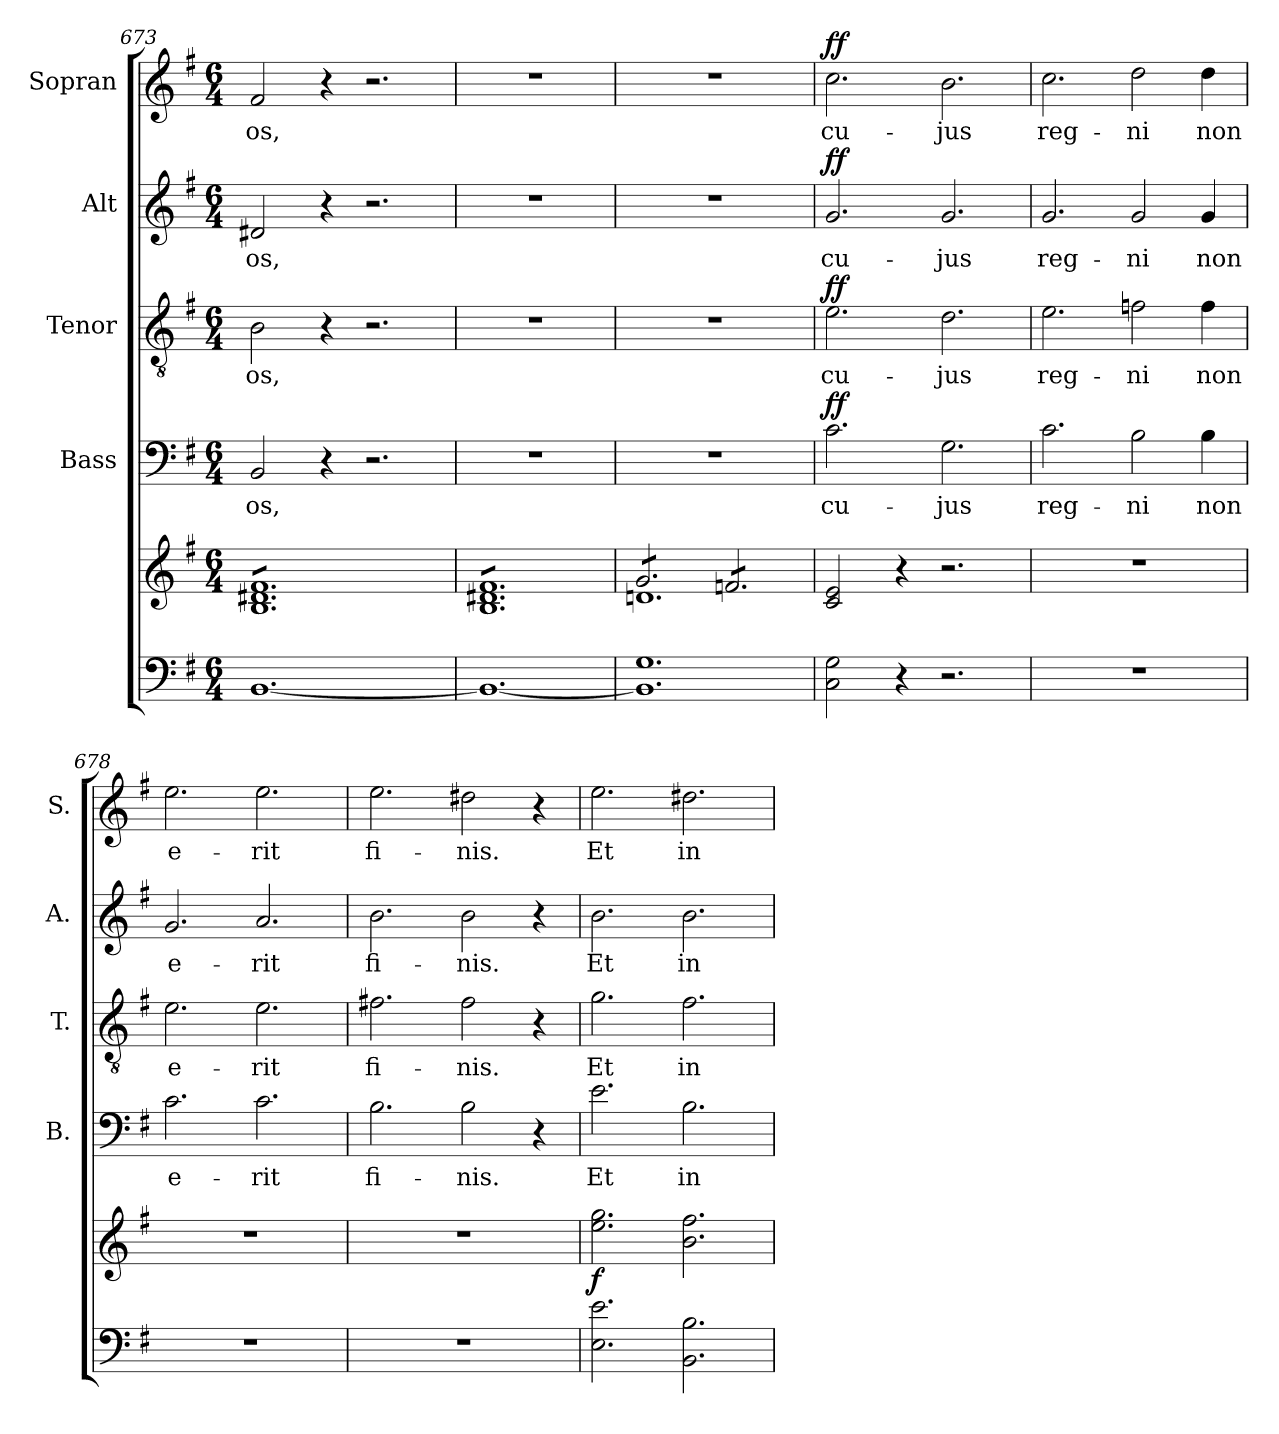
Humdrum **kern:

**kern	**kern	**dynam	**kern	**text	**dynam	**kern	**text	**dynam	**kern	**text	**dynam	**kern	**text	**dynam
*part5	*part5	*part5	*part4	*part4	*part4	*part3	*part3	*part3	*part2	*part2	*part2	*part1	*part1	*part1
*staff6	*staff5	*staff5/6	*staff4	*staff4	*staff4	*staff3	*staff3	*staff3	*staff2	*staff2	*staff2	*staff1	*staff1	*staff1
*	*	*	*I"Bass	*	*	*I"Tenor	*	*	*I"Alt	*	*	*I"Sopran	*	*
*	*	*	*I'B.	*	*	*I'T.	*	*	*I'A.	*	*	*I'S.	*	*
*clefF4	*clefG2	*	*clefF4	*	*	*clefGv2	*	*	*clefG2	*	*	*clefG2	*	*
*k[f#]	*k[f#]	*	*k[f#]	*	*	*k[f#]	*	*	*k[f#]	*	*	*k[f#]	*	*
*G:	*G:	*	*G:	*	*	*G:	*	*	*G:	*	*	*G:	*	*
*M6/4	*M6/4	*	*M6/4	*	*	*M6/4	*	*	*M6/4	*	*	*M6/4	*	*
=673	=673	=673	=673	=673	=673	=673	=673	=673	=673	=673	=673	=673	=673	=673
!	!	!	!	!LO:LY:b	!	!	!LO:LY:b	!	!	!LO:LY:b	!	!	!LO:LY:b	!
*	*tremolo	*	*	*	*	*	*	*	*	*	*	*	*	*
[1.BB	8B 8d#X 8f#L	.	2BB/	-os,	.	2B\	-os,	.	2d#X/	-os,	.	2f#/	-os,	.
.	8B 8d#X 8f#	.	.	.	.	.	.	.	.	.	.	.	.	.
.	8B 8d#X 8f#	.	.	.	.	.	.	.	.	.	.	.	.	.
.	8B 8d#X 8f#	.	.	.	.	.	.	.	.	.	.	.	.	.
.	8B 8d#X 8f#	.	4r	.	.	4r	.	.	4r	.	.	4r	.	.
.	8B 8d#X 8f#	.	.	.	.	.	.	.	.	.	.	.	.	.
.	8B 8d#X 8f#	.	2.r	.	.	2.r	.	.	2.r	.	.	2.r	.	.
.	8B 8d#X 8f#	.	.	.	.	.	.	.	.	.	.	.	.	.
.	8B 8d#X 8f#	.	.	.	.	.	.	.	.	.	.	.	.	.
.	8B 8d#X 8f#	.	.	.	.	.	.	.	.	.	.	.	.	.
.	8B 8d#X 8f#	.	.	.	.	.	.	.	.	.	.	.	.	.
.	8B 8d#X 8f#J	.	.	.	.	.	.	.	.	.	.	.	.	.
=674	=674	=674	=674	=674	=674	=674	=674	=674	=674	=674	=674	=674	=674	=674
1.BB_	8B 8d# 8f#L	.	1.r	.	.	1.r	.	.	1.r	.	.	1.r	.	.
.	8B 8d# 8f#	.	.	.	.	.	.	.	.	.	.	.	.	.
.	8B 8d# 8f#	.	.	.	.	.	.	.	.	.	.	.	.	.
.	8B 8d# 8f#	.	.	.	.	.	.	.	.	.	.	.	.	.
.	8B 8d# 8f#	.	.	.	.	.	.	.	.	.	.	.	.	.
.	8B 8d# 8f#	.	.	.	.	.	.	.	.	.	.	.	.	.
.	8B 8d# 8f#	.	.	.	.	.	.	.	.	.	.	.	.	.
.	8B 8d# 8f#	.	.	.	.	.	.	.	.	.	.	.	.	.
.	8B 8d# 8f#	.	.	.	.	.	.	.	.	.	.	.	.	.
.	8B 8d# 8f#	.	.	.	.	.	.	.	.	.	.	.	.	.
.	8B 8d# 8f#	.	.	.	.	.	.	.	.	.	.	.	.	.
.	8B 8d# 8f#J	.	.	.	.	.	.	.	.	.	.	.	.	.
=675	=675	=675	=675	=675	=675	=675	=675	=675	=675	=675	=675	=675	=675	=675
*	*^	*	*	*	*	*	*	*	*	*	*	*	*	*
1.BB] 1.G	8g/L	1.dn	.	1.r	.	.	1.r	.	.	1.r	.	.	1.r	.	.
.	8g/	.	.	.	.	.	.	.	.	.	.	.	.	.	.
.	8g/	.	.	.	.	.	.	.	.	.	.	.	.	.	.
.	8g/	.	.	.	.	.	.	.	.	.	.	.	.	.	.
.	8g/	.	.	.	.	.	.	.	.	.	.	.	.	.	.
.	8g/J	.	.	.	.	.	.	.	.	.	.	.	.	.	.
.	8fn/L	.	.	.	.	.	.	.	.	.	.	.	.	.	.
.	8fn/	.	.	.	.	.	.	.	.	.	.	.	.	.	.
.	8fn/	.	.	.	.	.	.	.	.	.	.	.	.	.	.
.	8fn/	.	.	.	.	.	.	.	.	.	.	.	.	.	.
.	8fn/	.	.	.	.	.	.	.	.	.	.	.	.	.	.
.	8fn/J	.	.	.	.	.	.	.	.	.	.	.	.	.	.
*	*Xtremolo	*	*	*	*	*	*	*	*	*	*	*	*	*	*
*	*v	*v	*	*	*	*	*	*	*	*	*	*	*	*	*
=676	=676	=676	=676	=676	=676	=676	=676	=676	=676	=676	=676	=676	=676	=676
!	!	!	!	!LO:LY:b	!LO:DY:a	!	!LO:LY:b	!LO:DY:a	!	!LO:LY:b	!LO:DY:a	!	!LO:LY:b	!LO:DY:a
2C\ 2G\	2c/ 2e/	.	2.c\	cu-	ff	2.e\	cu-	ff	2.g/	cu-	ff	2.cc\	cu-	ff
4r	4r	.	.	.	.	.	.	.	.	.	.	.	.	.
!	!	!	!	!LO:LY:b	!	!	!LO:LY:b	!	!	!LO:LY:b	!	!	!LO:LY:b	!
2.r	2.r	.	2.G\	-jus	.	2.d\	-jus	.	2.g/	-jus	.	2.b\	-jus	.
!!LO:PB:g=z
=677	=677	=677	=677	=677	=677	=677	=677	=677	=677	=677	=677	=677	=677	=677
!	!	!	!	!LO:LY:b	!	!	!LO:LY:b	!	!	!LO:LY:b	!	!	!LO:LY:b	!
1.r	1.r	.	2.c\	reg-	.	2.e\	reg-	.	2.g/	reg-	.	2.cc\	reg-	.
!	!	!	!	!LO:LY:b	!	!	!LO:LY:b	!	!	!LO:LY:b	!	!	!LO:LY:b	!
.	.	.	2B\	-ni	.	2fn\	-ni	.	2g/	-ni	.	2dd\	-ni	.
!	!	!	!	!LO:LY:b	!	!	!LO:LY:b	!	!	!LO:LY:b	!	!	!LO:LY:b	!
.	.	.	4B\	non	.	4f\	non	.	4g/	non	.	4dd\	non	.
=678	=678	=678	=678	=678	=678	=678	=678	=678	=678	=678	=678	=678	=678	=678
!	!	!	!	!LO:LY:b	!	!	!LO:LY:b	!	!	!LO:LY:b	!	!	!LO:LY:b	!
1.r	1.r	.	2.c\	e-	.	2.e\	e-	.	2.g/	e-	.	2.ee\	e-	.
!	!	!	!	!LO:LY:b	!	!	!LO:LY:b	!	!	!LO:LY:b	!	!	!LO:LY:b	!
.	.	.	2.c\	-rit	.	2.e\	-rit	.	2.a/	-rit	.	2.ee\	-rit	.
=679	=679	=679	=679	=679	=679	=679	=679	=679	=679	=679	=679	=679	=679	=679
!	!	!	!	!LO:LY:b	!	!	!LO:LY:b	!	!	!LO:LY:b	!	!	!LO:LY:b	!
1.r	1.r	.	2.B\	fi-	.	2.f#X\	fi-	.	2.b\	fi-	.	2.ee\	fi-	.
!	!	!	!	!LO:LY:b	!	!	!LO:LY:b	!	!	!LO:LY:b	!	!	!LO:LY:b	!
.	.	.	2B\	-nis.	.	2f#\	-nis.	.	2b\	-nis.	.	2dd#X\	-nis.	.
.	.	.	4r	.	.	4r	.	.	4r	.	.	4r	.	.
=680	=680	=680	=680	=680	=680	=680	=680	=680	=680	=680	=680	=680	=680	=680
!	!	!LO:DY:b	!	!LO:LY:b	!	!	!LO:LY:b	!	!	!LO:LY:b	!	!	!LO:LY:b	!
2.E\ 2.e\	2.ee\ 2.gg\	f	2.e\	Et	.	2.g\	Et	.	2.b\	Et	.	2.ee\	Et	.
!	!	!	!	!LO:LY:b	!	!	!LO:LY:b	!	!	!LO:LY:b	!	!	!LO:LY:b	!
2.BB\ 2.B\	2.b\ 2.ff#\	.	2.B\	in	.	2.f#\	in	.	2.b\	in	.	2.dd#X\	in	.
=	=	=	=	=	=	=	=	=	=	=	=	=	=	=
*-	*-	*-	*-	*-	*-	*-	*-	*-	*-	*-	*-	*-	*-	*-
